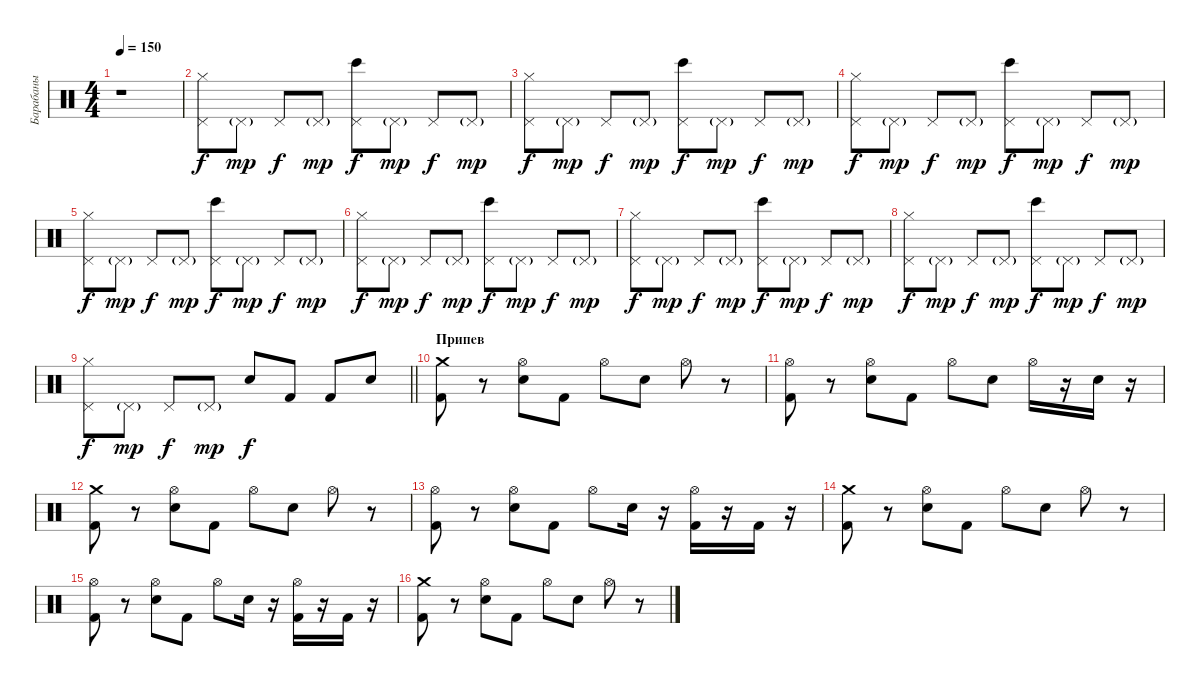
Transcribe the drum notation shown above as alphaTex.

\track ("Барабаны" "Барабаны") {instrument percussion}
\staff {score}
\articulation defaults
\ts (4 4)
\tempo 150
\clef neutral
\ks c
r.1{dy f} |
("Pedal Hi-Hat (hit)" "Hi-Hat (closed)").8 "Pedal Hi-Hat (hit)"{g}.8{dy mp} "Pedal Hi-Hat (hit)".8{dy f} "Pedal Hi-Hat (hit)"{g}.8{dy mp} ("Pedal Hi-Hat (hit)" "Bongo High (hit)").8{dy f} "Pedal Hi-Hat (hit)"{g}.8{dy mp} "Pedal Hi-Hat (hit)".8{dy f} "Pedal Hi-Hat (hit)"{g}.8{dy mp} |
("Pedal Hi-Hat (hit)" "Hi-Hat (closed)").8{dy f} "Pedal Hi-Hat (hit)"{g}.8{dy mp} "Pedal Hi-Hat (hit)".8{dy f} "Pedal Hi-Hat (hit)"{g}.8{dy mp} ("Pedal Hi-Hat (hit)" "Bongo High (hit)").8{dy f} "Pedal Hi-Hat (hit)"{g}.8{dy mp} "Pedal Hi-Hat (hit)".8{dy f} "Pedal Hi-Hat (hit)"{g}.8{dy mp} |
("Pedal Hi-Hat (hit)" "Hi-Hat (closed)").8{dy f} "Pedal Hi-Hat (hit)"{g}.8{dy mp} "Pedal Hi-Hat (hit)".8{dy f} "Pedal Hi-Hat (hit)"{g}.8{dy mp} ("Pedal Hi-Hat (hit)" "Bongo High (hit)").8{dy f} "Pedal Hi-Hat (hit)"{g}.8{dy mp} "Pedal Hi-Hat (hit)".8{dy f} "Pedal Hi-Hat (hit)"{g}.8{dy mp} |
("Pedal Hi-Hat (hit)" "Hi-Hat (closed)").8{dy f} "Pedal Hi-Hat (hit)"{g}.8{dy mp} "Pedal Hi-Hat (hit)".8{dy f} "Pedal Hi-Hat (hit)"{g}.8{dy mp} ("Pedal Hi-Hat (hit)" "Bongo High (hit)").8{dy f} "Pedal Hi-Hat (hit)"{g}.8{dy mp} "Pedal Hi-Hat (hit)".8{dy f} "Pedal Hi-Hat (hit)"{g}.8{dy mp} |
("Pedal Hi-Hat (hit)" "Hi-Hat (closed)").8{dy f} "Pedal Hi-Hat (hit)"{g}.8{dy mp} "Pedal Hi-Hat (hit)".8{dy f} "Pedal Hi-Hat (hit)"{g}.8{dy mp} ("Pedal Hi-Hat (hit)" "Bongo High (hit)").8{dy f} "Pedal Hi-Hat (hit)"{g}.8{dy mp} "Pedal Hi-Hat (hit)".8{dy f} "Pedal Hi-Hat (hit)"{g}.8{dy mp} |
("Pedal Hi-Hat (hit)" "Hi-Hat (closed)").8{dy f} "Pedal Hi-Hat (hit)"{g}.8{dy mp} "Pedal Hi-Hat (hit)".8{dy f} "Pedal Hi-Hat (hit)"{g}.8{dy mp} ("Pedal Hi-Hat (hit)" "Bongo High (hit)").8{dy f} "Pedal Hi-Hat (hit)"{g}.8{dy mp} "Pedal Hi-Hat (hit)".8{dy f} "Pedal Hi-Hat (hit)"{g}.8{dy mp} |
("Pedal Hi-Hat (hit)" "Hi-Hat (closed)").8{dy f} "Pedal Hi-Hat (hit)"{g}.8{dy mp} "Pedal Hi-Hat (hit)".8{dy f} "Pedal Hi-Hat (hit)"{g}.8{dy mp} ("Pedal Hi-Hat (hit)" "Bongo High (hit)").8{dy f} "Pedal Hi-Hat (hit)"{g}.8{dy mp} "Pedal Hi-Hat (hit)".8{dy f} "Pedal Hi-Hat (hit)"{g}.8{dy mp} |
\barLineRight lightlight
("Pedal Hi-Hat (hit)" "Hi-Hat (closed)").8{dy f} "Pedal Hi-Hat (hit)"{g}.8{dy mp} "Pedal Hi-Hat (hit)".8{dy f} "Pedal Hi-Hat (hit)"{g}.8{dy mp} "Electric Snare (hit)".8{dy f} "Kick (hit) 2".8 "Kick (hit) 2".8 "Electric Snare (hit)".8 |
\section ("" "Припев")
("Crash medium (hit)" "Kick (hit) 2").8 r.8 ("Hi-Hat (open)" "Electric Snare (hit)").8 "Kick (hit) 2".8 "Hi-Hat (open)".8 "Electric Snare (hit)".8 "Hi-Hat (open)".8 r.8 |
("Hi-Hat (open)" "Kick (hit) 2").8 r.8 ("Hi-Hat (open)" "Electric Snare (hit)").8 "Kick (hit) 2".8 "Hi-Hat (open)".8 "Electric Snare (hit)".8 "Hi-Hat (open)".16 r.16 "Electric Snare (hit)".16 r.16 |
("Crash medium (hit)" "Kick (hit) 2").8 r.8 ("Hi-Hat (open)" "Electric Snare (hit)").8 "Kick (hit) 2".8 "Hi-Hat (open)".8 "Electric Snare (hit)".8 "Hi-Hat (open)".8 r.8 |
("Hi-Hat (open)" "Kick (hit) 2").8 r.8 ("Hi-Hat (open)" "Electric Snare (hit)").8 "Kick (hit) 2".8 "Hi-Hat (open)".8 "Electric Snare (hit)".16 r.16 ("Hi-Hat (open)" "Kick (hit) 2").16 r.16 "Kick (hit) 2".16 r.16 |
("Crash medium (hit)" "Kick (hit) 2").8 r.8 ("Hi-Hat (open)" "Electric Snare (hit)").8 "Kick (hit) 2".8 "Hi-Hat (open)".8 "Electric Snare (hit)".8 "Hi-Hat (open)".8 r.8 |
("Hi-Hat (open)" "Kick (hit) 2").8 r.8 ("Hi-Hat (open)" "Electric Snare (hit)").8 "Kick (hit) 2".8 "Hi-Hat (open)".8 "Electric Snare (hit)".16 r.16 ("Hi-Hat (open)" "Kick (hit) 2").16 r.16 "Kick (hit) 2".16 r.16 |
("Crash medium (hit)" "Kick (hit) 2").8 r.8 ("Hi-Hat (open)" "Electric Snare (hit)").8 "Kick (hit) 2".8 "Hi-Hat (open)".8 "Electric Snare (hit)".8 "Hi-Hat (open)".8 r.8
